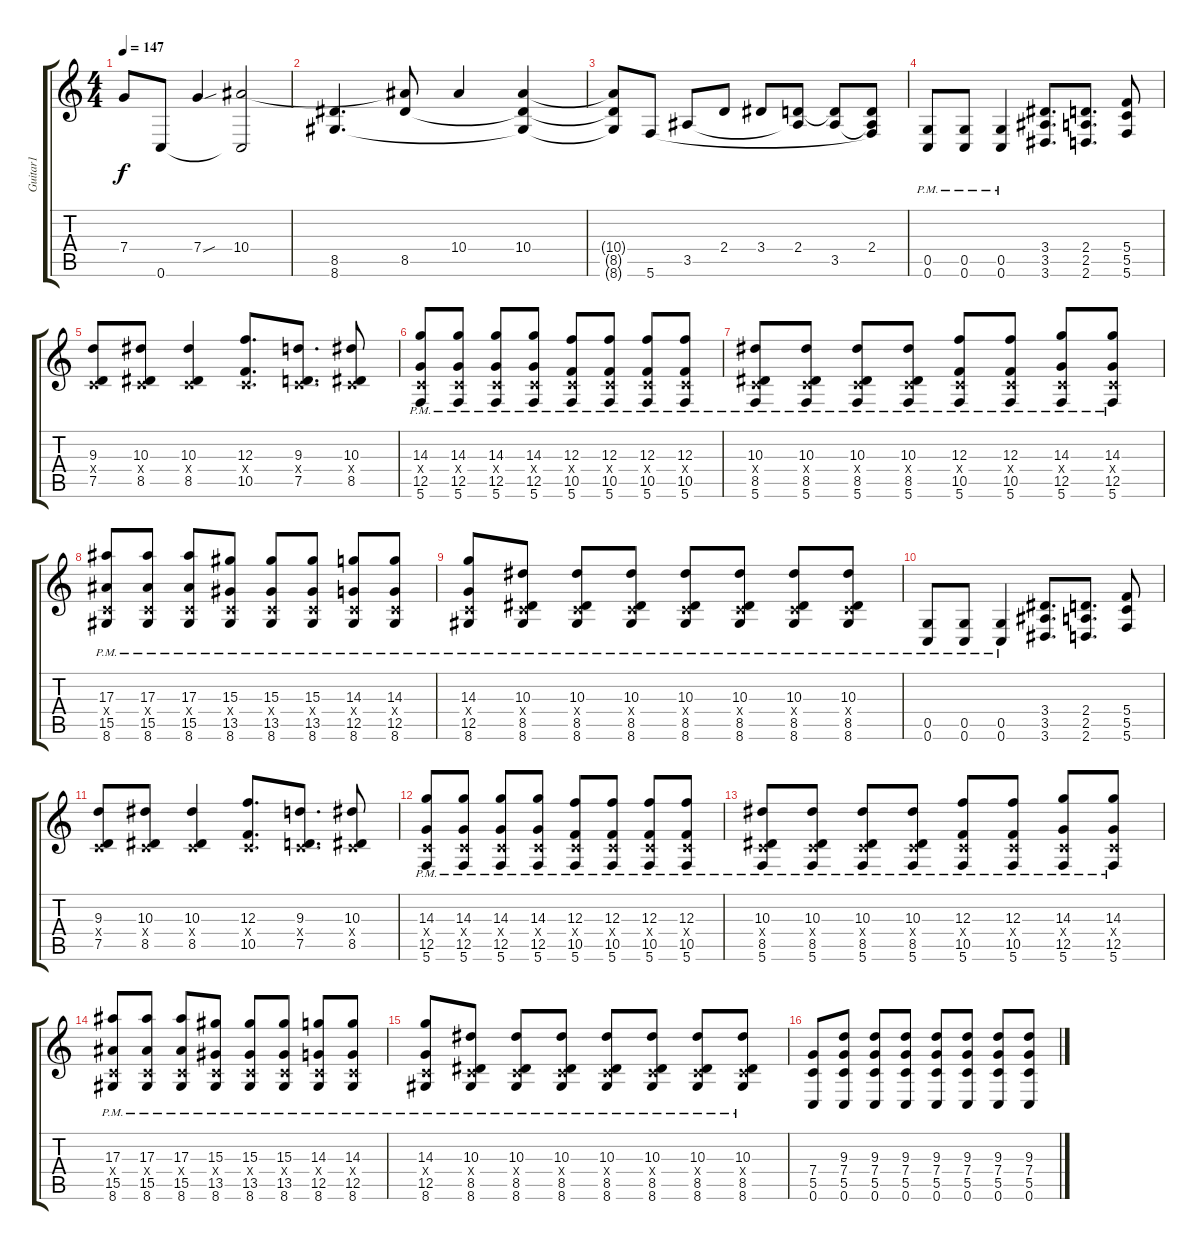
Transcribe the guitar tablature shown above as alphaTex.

\track ("Guitar1" "Guitar1") {instrument distortionguitar}
\staff {score tabs}
\tuning (D4 A3 F3 C3 G2 C2) {hide}
\ts (4 4)
\tempo 147
\clef g2
\ks c
7.4{t}.8{dy f} 0.6.8 7.4{sou}.4 (10.4 0.6{t}).2 |
(8.5{t} 8.6).4{d} (10.4{t} 8.5).8 10.4.4 (10.4 8.5{t} 8.6{t}).4 |
(10.4{t} 8.5{t} 8.6{t}).8 5.6.8 3.5.8 2.4.8 3.4.8 (2.4 3.5{t}).8 (2.4{t} 3.5).8 (2.4 3.5{t} 5.6{t}).8 |
(0.5{pm} 0.6{pm}).8{instrument distortionguitar} (0.5{pm} 0.6{pm}).8 (0.5{pm} 0.6{pm}).4 (3.4 3.5 3.6).8{d} (2.4 2.5 2.6).8{d} (5.4 5.5 5.6).8 |
(9.3 0.4{x} 7.5).8 (10.3 0.4{x} 8.5).8 (10.3 0.4{x} 8.5).4 (12.3 0.4{x} 10.5).8{d} (9.3 0.4{x} 7.5).8{d} (10.3 0.4{x} 8.5).8 |
(14.3 0.4{x} 12.5 5.6{pm}).8 (14.3 0.4{x} 12.5 5.6{pm}).8 (14.3 0.4{x} 12.5 5.6{pm}).8 (14.3 0.4{x} 12.5 5.6{pm}).8 (12.3 0.4{x} 10.5 5.6{pm}).8 (12.3 0.4{x} 10.5 5.6{pm}).8 (12.3 0.4{x} 10.5 5.6{pm}).8 (12.3 0.4{x} 10.5 5.6{pm}).8 |
(10.3 0.4{x} 8.5 5.6{pm}).8 (10.3 0.4{x} 8.5 5.6{pm}).8 (10.3 0.4{x} 8.5 5.6{pm}).8 (10.3 0.4{x} 8.5 5.6{pm}).8 (12.3 0.4{x} 10.5 5.6{pm}).8 (12.3 0.4{x} 10.5 5.6{pm}).8 (14.3 0.4{x} 12.5 5.6{pm}).8 (14.3 0.4{x} 12.5 5.6{pm}).8 |
(17.3 0.4{x} 15.5 8.6{pm}).8 (17.3 0.4{x} 15.5 8.6{pm}).8 (17.3 0.4{x} 15.5 8.6{pm}).8 (15.3 0.4{x} 13.5 8.6{pm}).8 (15.3 0.4{x} 13.5 8.6{pm}).8 (15.3 0.4{x} 13.5 8.6{pm}).8 (14.3 0.4{x} 12.5 8.6{pm}).8 (14.3 0.4{x} 12.5 8.6{pm}).8 |
(14.3 0.4{x} 12.5 8.6{pm}).8 (10.3 0.4{x} 8.5 8.6{pm}).8 (10.3 0.4{x} 8.5 8.6{pm}).8 (10.3 0.4{x} 8.5 8.6{pm}).8 (10.3 0.4{x} 8.5 8.6{pm}).8 (10.3 0.4{x} 8.5 8.6{pm}).8 (10.3 0.4{x} 8.5 8.6{pm}).8 (10.3 0.4{x} 8.5 8.6{pm}).8 |
(0.5{pm} 0.6{pm}).8 (0.5{pm} 0.6{pm}).8 (0.5{pm} 0.6{pm}).4 (3.4 3.5 3.6).8{d} (2.4 2.5 2.6).8{d} (5.4 5.5 5.6).8 |
(9.3 0.4{x} 7.5).8 (10.3 0.4{x} 8.5).8 (10.3 0.4{x} 8.5).4 (12.3 0.4{x} 10.5).8{d} (9.3 0.4{x} 7.5).8{d} (10.3 0.4{x} 8.5).8 |
(14.3 0.4{x} 12.5 5.6{pm}).8 (14.3 0.4{x} 12.5 5.6{pm}).8 (14.3 0.4{x} 12.5 5.6{pm}).8 (14.3 0.4{x} 12.5 5.6{pm}).8 (12.3 0.4{x} 10.5 5.6{pm}).8 (12.3 0.4{x} 10.5 5.6{pm}).8 (12.3 0.4{x} 10.5 5.6{pm}).8 (12.3 0.4{x} 10.5 5.6{pm}).8 |
(10.3 0.4{x} 8.5 5.6{pm}).8 (10.3 0.4{x} 8.5 5.6{pm}).8 (10.3 0.4{x} 8.5 5.6{pm}).8 (10.3 0.4{x} 8.5 5.6{pm}).8 (12.3 0.4{x} 10.5 5.6{pm}).8 (12.3 0.4{x} 10.5 5.6{pm}).8 (14.3 0.4{x} 12.5 5.6{pm}).8 (14.3 0.4{x} 12.5 5.6{pm}).8 |
(17.3 0.4{x} 15.5 8.6{pm}).8 (17.3 0.4{x} 15.5 8.6{pm}).8 (17.3 0.4{x} 15.5 8.6{pm}).8 (15.3 0.4{x} 13.5 8.6{pm}).8 (15.3 0.4{x} 13.5 8.6{pm}).8 (15.3 0.4{x} 13.5 8.6{pm}).8 (14.3 0.4{x} 12.5 8.6{pm}).8 (14.3 0.4{x} 12.5 8.6{pm}).8 |
(14.3 0.4{x} 12.5 8.6{pm}).8 (10.3 0.4{x} 8.5 8.6{pm}).8 (10.3 0.4{x} 8.5 8.6{pm}).8 (10.3 0.4{x} 8.5 8.6{pm}).8 (10.3 0.4{x} 8.5 8.6{pm}).8 (10.3 0.4{x} 8.5 8.6{pm}).8 (10.3 0.4{x} 8.5 8.6{pm}).8 (10.3 0.4{x} 8.5 8.6{pm}).8 |
(7.4 5.5 0.6).8 (9.3 7.4 5.5 0.6).8 (9.3 7.4 5.5 0.6).8 (9.3 7.4 5.5 0.6).8 (9.3 7.4 5.5 0.6).8 (9.3 7.4 5.5 0.6).8 (9.3 7.4 5.5 0.6).8 (9.3 7.4 5.5 0.6).8
